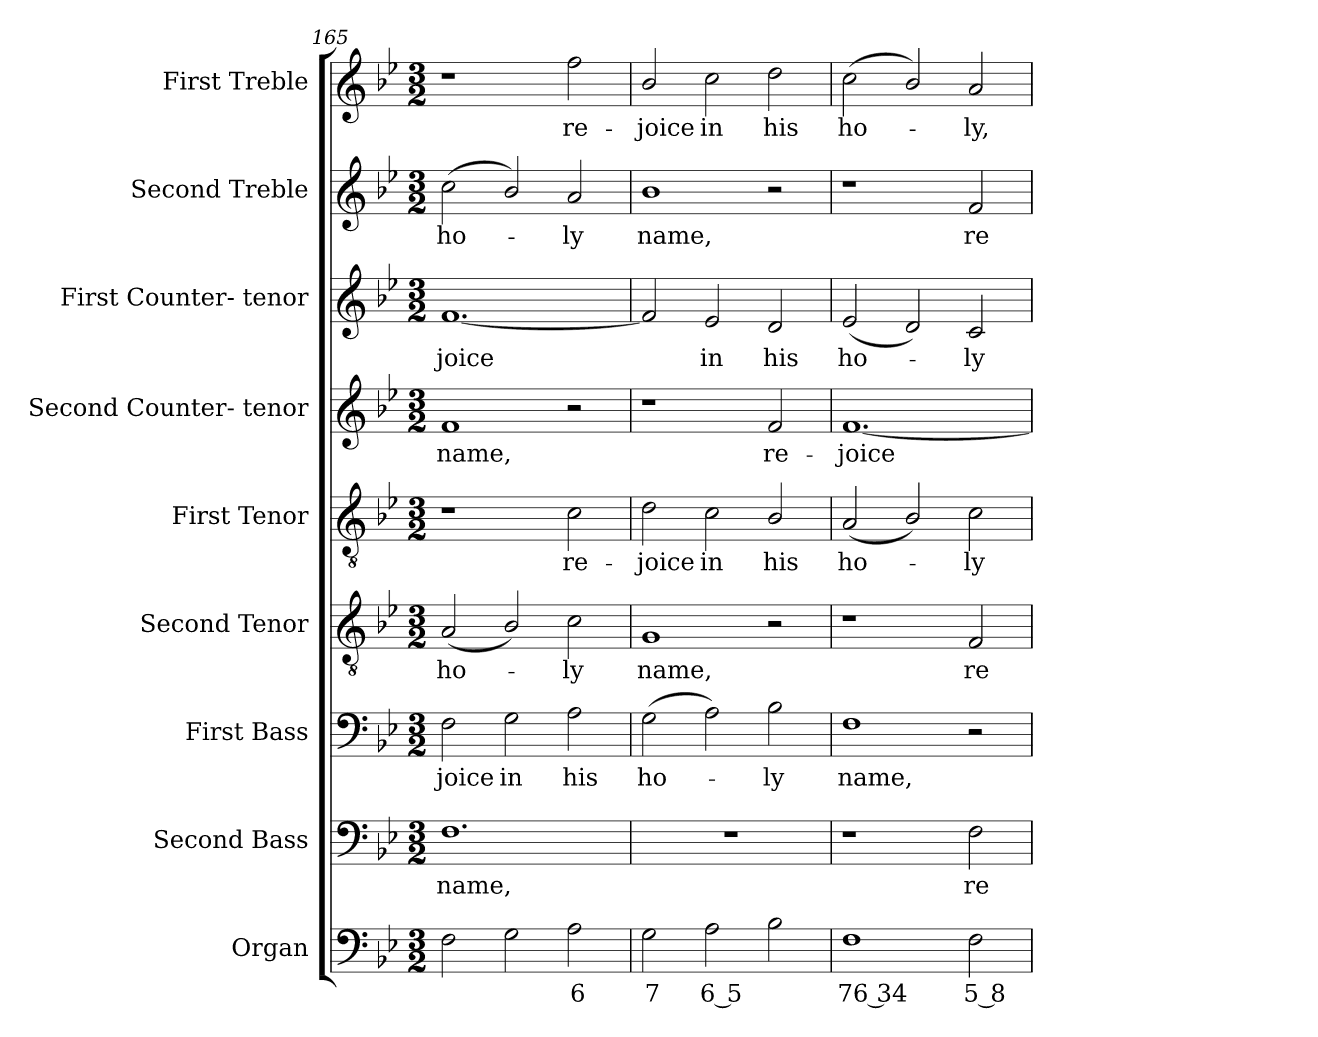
**kern	**text	**kern	**text	**kern	**text	**kern	**text	**kern	**text	**kern	**text	**kern	**text	**kern	**text	**kern	**text
*part9	*part9	*part8	*part8	*part7	*part7	*part6	*part6	*part5	*part5	*part4	*part4	*part3	*part3	*part2	*part2	*part1	*part1
*staff9	*staff9	*staff8	*staff8	*staff7	*staff7	*staff6	*staff6	*staff5	*staff5	*staff4	*staff4	*staff3	*staff3	*staff2	*staff2	*staff1	*staff1
*I"Organ	*	*I"Second Bass	*	*I"First Bass	*	*I"Second Tenor	*	*I"First Tenor	*	*I"Second Counter- tenor	*	*I"First Counter- tenor	*	*I"Second Treble	*	*I"First Treble	*
*I'Org.	*	*I'B2.	*	*I'B1.	*	*I'T2.	*	*I'T1.	*	*	*	*	*	*I'S2.	*	*	*
*clefF4	*	*clefF4	*	*clefF4	*	*clefGv2	*	*clefGv2	*	*clefG2	*	*clefG2	*	*clefG2	*	*clefG2	*
*	*	*	*	*	*	*ITrd7c12	*	*ITrd7c12	*	*	*	*	*	*	*	*	*
*k[b-e-]	*	*k[b-e-]	*	*k[b-e-]	*	*k[b-e-]	*	*k[b-e-]	*	*k[b-e-]	*	*k[b-e-]	*	*k[b-e-]	*	*k[b-e-]	*
*B-:	*	*B-:	*	*B-:	*	*B-:	*	*B-:	*	*B-:	*	*B-:	*	*B-:	*	*B-:	*
*M3/2	*	*M3/2	*	*M3/2	*	*M3/2	*	*M3/2	*	*M3/2	*	*M3/2	*	*M3/2	*	*M3/2	*
=165	=165	=165	=165	=165	=165	=165	=165	=165	=165	=165	=165	=165	=165	=165	=165	=165	=165
!	!	!	!LO:LY:b:color=#000000	!	!	!	!	!	!	!	!	!	!	!	!	!	!
!	!	!	!	!	!LO:LY:b:color=#000000	!	!	!	!	!	!	!	!	!	!	!	!
!	!	!	!	!	!	!	!LO:LY:b:color=#000000	!	!	!	!	!	!	!	!	!	!
!	!	!	!	!	!	!	!	!	!	!	!LO:LY:b:color=#000000	!	!	!	!	!	!
!	!	!	!	!	!	!	!	!	!	!	!	!	!LO:LY:b:color=#000000	!	!	!	!
!	!	!	!	!	!	!	!	!	!	!	!	!	!	!	!LO:LY:b:color=#000000	!	!
2Fi\	.	1.Fi	name,	2Fi\	-joice	(2AAi/	ho-	1r	.	1fi	name,	[1.fi	-joice	(2cci\	ho-	1r	.
!	!	!	!	!	!LO:LY:b:color=#000000	!	!	!	!	!	!	!	!	!	!	!	!
2Gi\	.	.	.	2Gi\	in	2BB-i/)	.	.	.	.	.	.	.	2b-i/)	.	.	.
!	!LO:LY:b:color=#000000	!	!	!	!	!	!	!	!	!	!	!	!	!	!	!	!
!	!	!	!	!	!LO:LY:b:color=#000000	!	!	!	!	!	!	!	!	!	!	!	!
!	!	!	!	!	!	!	!LO:LY:b:color=#000000	!	!	!	!	!	!	!	!	!	!
!	!	!	!	!	!	!	!	!	!LO:LY:b:color=#000000	!	!	!	!	!	!	!	!
!	!	!	!	!	!	!	!	!	!	!	!	!	!	!	!LO:LY:b:color=#000000	!	!
!	!	!	!	!	!	!	!	!	!	!	!	!	!	!	!	!	!LO:LY:b:color=#000000
2Ai\	6	.	.	2Ai\	his	2Ci\	-ly	2Ci\	re-	2r	.	.	.	2ai/	-ly	2ffi\	re-
=166	=166	=166	=166	=166	=166	=166	=166	=166	=166	=166	=166	=166	=166	=166	=166	=166	=166
!	!LO:LY:b:color=#000000	!LO:N:vis=1	!	!	!	!	!	!	!	!	!	!	!	!	!	!	!
!	!	!	!	!	!LO:LY:b:color=#000000	!	!	!	!	!	!	!	!	!	!	!	!
!	!	!	!	!	!	!	!LO:LY:b:color=#000000	!	!	!	!	!	!	!	!	!	!
!	!	!	!	!	!	!	!	!	!LO:LY:b:color=#000000	!	!	!	!	!	!	!	!
!	!	!	!	!	!	!	!	!	!	!	!	!	!	!	!LO:LY:b:color=#000000	!	!
!	!	!	!	!	!	!	!	!	!	!	!	!	!	!	!	!	!LO:LY:b:color=#000000
2Gi\	7	1.r	.	(2Gi\	ho-	1GGi	name,	2Di\	-joice	1r	.	2fi/]	.	1b-i	name,	2b-i/	-joice
!	!LO:LY:b:color=#000000	!	!	!	!	!	!	!	!	!	!	!	!	!	!	!	!
!	!	!	!	!	!	!	!	!	!LO:LY:b:color=#000000	!	!	!	!	!	!	!	!
!	!	!	!	!	!	!	!	!	!	!	!	!	!LO:LY:b:color=#000000	!	!	!	!
!	!	!	!	!	!	!	!	!	!	!	!	!	!	!	!	!	!LO:LY:b:color=#000000
2Ai\	6 5	.	.	2Ai\)	.	.	.	2Ci\	in	.	.	2e-i/	in	.	.	2cci\	in
!	!	!	!	!	!LO:LY:b:color=#000000	!	!	!	!	!	!	!	!	!	!	!	!
!	!	!	!	!	!	!	!	!	!LO:LY:b:color=#000000	!	!	!	!	!	!	!	!
!	!	!	!	!	!	!	!	!	!	!	!LO:LY:b:color=#000000	!	!	!	!	!	!
!	!	!	!	!	!	!	!	!	!	!	!	!	!LO:LY:b:color=#000000	!	!	!	!
!	!	!	!	!	!	!	!	!	!	!	!	!	!	!	!	!	!LO:LY:b:color=#000000
2B-i\	.	.	.	2B-i\	-ly	2r	.	2BB-i/	his	2fi/	re-	2di/	his	2r	.	2ddi\	his
=167	=167	=167	=167	=167	=167	=167	=167	=167	=167	=167	=167	=167	=167	=167	=167	=167	=167
!	!LO:LY:b:color=#000000	!	!	!	!	!	!	!	!	!	!	!	!	!	!	!	!
!	!	!	!	!	!LO:LY:b:color=#000000	!	!	!	!	!	!	!	!	!	!	!	!
!	!	!	!	!	!	!	!	!	!LO:LY:b:color=#000000	!	!	!	!	!	!	!	!
!	!	!	!	!	!	!	!	!	!	!	!LO:LY:b:color=#000000	!	!	!	!	!	!
!	!	!	!	!	!	!	!	!	!	!	!	!	!LO:LY:b:color=#000000	!	!	!	!
!	!	!	!	!	!	!	!	!	!	!	!	!	!	!	!	!	!LO:LY:b:color=#000000
1Fi	76 34	1r	.	1Fi	name,	1r	.	(2AAi/	ho-	[1.fi	-joice	(2e-i/	ho-	1r	.	(2cci\	ho-
.	.	.	.	.	.	.	.	2BB-i/)	.	.	.	2di/)	.	.	.	2b-i/)	.
!	!LO:LY:b:color=#000000	!	!	!	!	!	!	!	!	!	!	!	!	!	!	!	!
!	!	!	!LO:LY:b:color=#000000	!	!	!	!	!	!	!	!	!	!	!	!	!	!
!	!	!	!	!	!	!	!LO:LY:b:color=#000000	!	!	!	!	!	!	!	!	!	!
!	!	!	!	!	!	!	!	!	!LO:LY:b:color=#000000	!	!	!	!	!	!	!	!
!	!	!	!	!	!	!	!	!	!	!	!	!	!LO:LY:b:color=#000000	!	!	!	!
!	!	!	!	!	!	!	!	!	!	!	!	!	!	!	!LO:LY:b:color=#000000	!	!
!	!	!	!	!	!	!	!	!	!	!	!	!	!	!	!	!	!LO:LY:b:color=#000000
2Fi\	5 8	2Fi\	re-	2r	.	2FFi/	re-	2Ci\	-ly	.	.	2ci/	-ly	2fi/	re-	2ai/	-ly,
=	=	=	=	=	=	=	=	=	=	=	=	=	=	=	=	=	=
*-	*-	*-	*-	*-	*-	*-	*-	*-	*-	*-	*-	*-	*-	*-	*-	*-	*-
